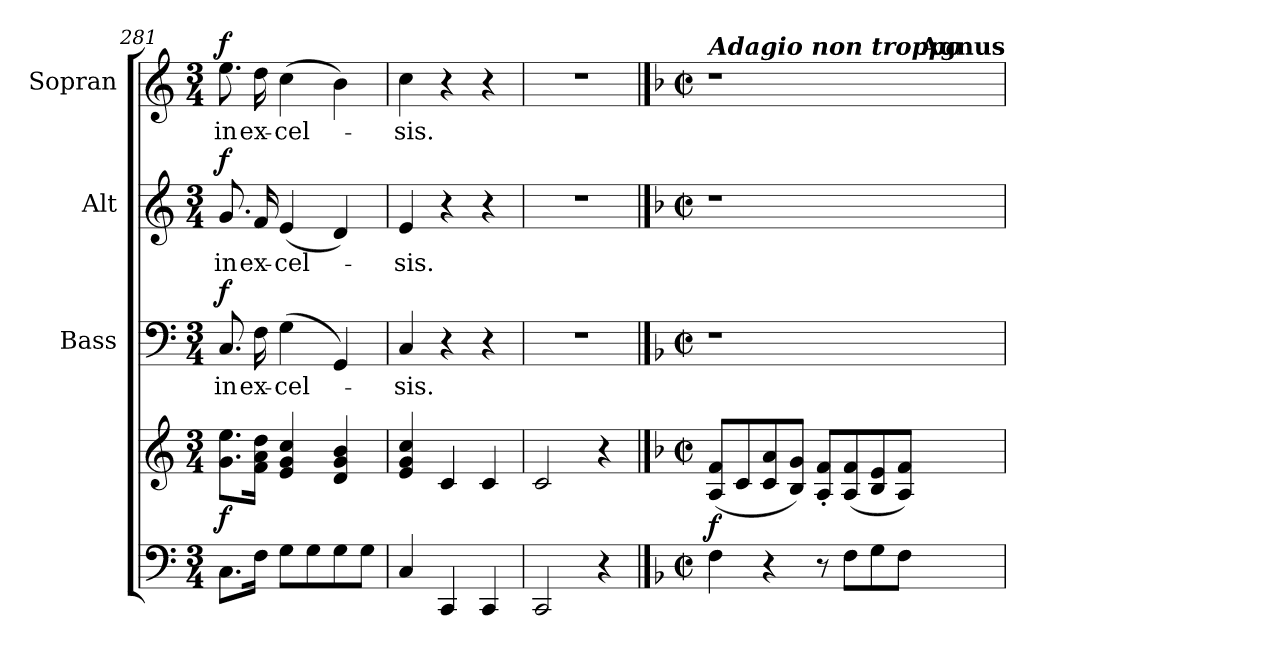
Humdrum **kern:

**kern	**kern	**dynam	**kern	**text	**dynam	**kern	**text	**dynam	**kern	**text	**dynam
*part4	*part4	*part4	*part3	*part3	*part3	*part2	*part2	*part2	*part1	*part1	*part1
*staff5	*staff4	*staff4/5	*staff3	*staff3	*staff3	*staff2	*staff2	*staff2	*staff1	*staff1	*staff1
*	*	*	*I"Bass	*	*	*I"Alt	*	*	*I"Sopran	*	*
*	*	*	*I'B.	*	*	*I'A.	*	*	*I'S.	*	*
*clefF4	*clefG2	*	*clefF4	*	*	*clefG2	*	*	*clefG2	*	*
*k[]	*k[]	*	*k[]	*	*	*k[]	*	*	*k[]	*	*
*C:	*C:	*	*C:	*	*	*C:	*	*	*C:	*	*
*M3/4	*M3/4	*	*M3/4	*	*	*M3/4	*	*	*M3/4	*	*
=281	=281	=281	=281	=281	=281	=281	=281	=281	=281	=281	=281
!	!	!LO:DY:b	!	!LO:LY:b	!LO:DY:a	!	!LO:LY:b	!LO:DY:a	!	!LO:LY:b	!LO:DY:a
8.C\L	8.g\ 8.ee\L	f	8.C/	in	f	8.g/	in	f	8.ee\	in	f
!	!	!	!	!LO:LY:b	!	!	!LO:LY:b	!	!	!LO:LY:b	!
16F\Jk	16f\ 16a\ 16dd\Jk	.	16F\	ex-	.	16f/	ex-	.	16dd\	ex-	.
!	!	!	!	!LO:LY:b	!	!	!LO:LY:b	!	!	!LO:LY:b	!
8G\L	4e/ 4g/ 4cc/	.	(>4G\	-cel-	.	(<4e/	-cel-	.	(>4cc\	-cel-	.
8G\	.	.	.	.	.	.	.	.	.	.	.
8G\	4d/ 4g/ 4b/	.	4GG/)	.	.	4d/)	.	.	4b\)	.	.
8G\J	.	.	.	.	.	.	.	.	.	.	.
=282	=282	=282	=282	=282	=282	=282	=282	=282	=282	=282	=282
!	!	!	!	!LO:LY:b	!	!	!LO:LY:b	!	!	!LO:LY:b	!
4C/	4e/ 4g/ 4cc/	.	4C/	-sis.	.	4e/	-sis.	.	4cc\	-sis.	.
4CC/	4c/	.	4r	.	.	4r	.	.	4r	.	.
4CC/	4c/	.	4r	.	.	4r	.	.	4r	.	.
=283	=283	=283	=283	=283	=283	=283	=283	=283	=283	=283	=283
2CC/	2c/	.	2.r	.	.	2.r	.	.	2.r	.	.
4r	4r	.	.	.	.	.	.	.	.	.	.
!!LO:LB:g=z
==284	==284	==284	==284	==284	==284	==284	==284	==284	==284	==284	==284
*k[b-]	*k[b-]	*	*k[b-]	*	*	*k[b-]	*	*	*k[b-]	*	*
*F:	*F:	*	*F:	*	*	*F:	*	*	*F:	*	*
*M2/2	*M2/2	*	*M2/2	*	*	*M2/2	*	*	*M2/2	*	*
*met(c|)	*met(c|)	*	*met(c|)	*	*	*met(c|)	*	*	*met(c|)	*	*
!	!	!	!	!	!	!	!	!	!LO:TX:a:Bi:t=Adagio non troppo	!	!
!	!	!LO:DY:b	!	!	!	!	!	!	!	!	!
4F\	(<8A/ 8f/L	f	1r	.	.	1r	.	.	1r	.	.
.	8c/	.	.	.	.	.	.	.	.	.	.
4r	8c/ 8a/	.	.	.	.	.	.	.	.	.	.
.	8B-/ 8g/J)	.	.	.	.	.	.	.	.	.	.
8r	8A/'< 8f/'<L	.	.	.	.	.	.	.	.	.	.
8F\L	(<8A/ 8f/	.	.	.	.	.	.	.	.	.	.
8G\	8B-/ 8e/	.	.	.	.	.	.	.	.	.	.
8F\J	8A/ 8f/J)	.	.	.	.	.	.	.	.	.	.
2.ryy	2.ryy	.	2.ryy	.	.	2.ryy	.	.	2.ryy	.	.
!	!	!	!	!	!	!	!	!	!LO:TX:a:B:t=Agnus	!	!
=	=	=	=	=	=	=	=	=	=	=	=
*-	*-	*-	*-	*-	*-	*-	*-	*-	*-	*-	*-
